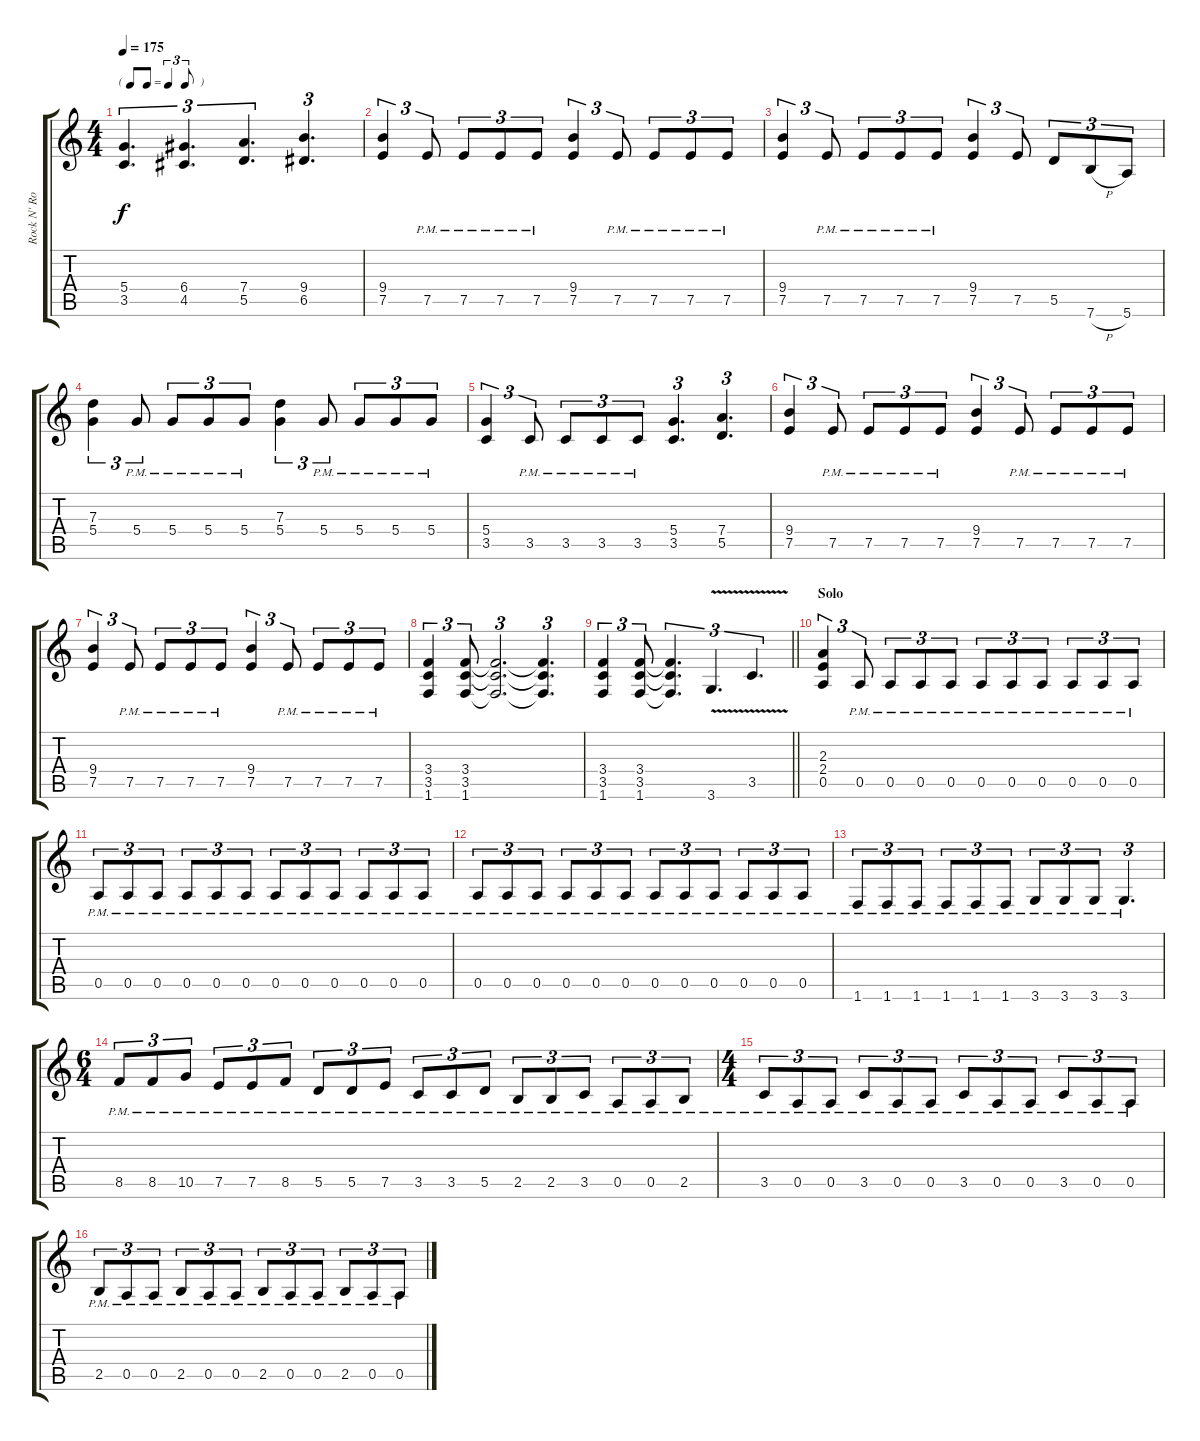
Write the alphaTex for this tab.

\track ("Rock N' Rolf" "Rock N' Ro") {instrument distortionguitar}
\staff {score tabs}
\tuning (E4 B3 G3 D3 A2 E2) {hide}
\ts (4 4)
\tf triplet8th
\tempo 175
\clef g2
\ks c
(5.4 3.5).4{d tu (3 2) dy f} (6.4 4.5).4{d tu (3 2)} (7.4 5.5).4{d tu (3 2)} (9.4 6.5).4{d tu (3 2)} |
(9.4 7.5).4{tu (3 2)} 7.5{pm}.8{tu (3 2)} 7.5{pm}.8{tu (3 2)} 7.5{pm}.8{tu (3 2)} 7.5{pm}.8{tu (3 2)} (9.4 7.5).4{tu (3 2)} 7.5{pm}.8{tu (3 2)} 7.5{pm}.8{tu (3 2)} 7.5{pm}.8{tu (3 2)} 7.5{pm}.8{tu (3 2)} |
(9.4 7.5).4{tu (3 2)} 7.5{pm}.8{tu (3 2)} 7.5{pm}.8{tu (3 2)} 7.5{pm}.8{tu (3 2)} 7.5{pm}.8{tu (3 2)} (9.4 7.5).4{tu (3 2)} 7.5.8{tu (3 2)} 5.5.8{tu (3 2)} 7.6{h}.8{tu (3 2)} 5.6.8{tu (3 2)} |
(7.3 5.4).4{tu (3 2)} 5.4{pm}.8{tu (3 2)} 5.4{pm}.8{tu (3 2)} 5.4{pm}.8{tu (3 2)} 5.4{pm}.8{tu (3 2)} (7.3 5.4).4{tu (3 2)} 5.4{pm}.8{tu (3 2)} 5.4{pm}.8{tu (3 2)} 5.4{pm}.8{tu (3 2)} 5.4{pm}.8{tu (3 2)} |
(5.4 3.5).4{tu (3 2)} 3.5{pm}.8{tu (3 2)} 3.5{pm}.8{tu (3 2)} 3.5{pm}.8{tu (3 2)} 3.5{pm}.8{tu (3 2)} (5.4 3.5).4{d tu (3 2)} (7.4 5.5).4{d tu (3 2)} |
(9.4 7.5).4{tu (3 2)} 7.5{pm}.8{tu (3 2)} 7.5{pm}.8{tu (3 2)} 7.5{pm}.8{tu (3 2)} 7.5{pm}.8{tu (3 2)} (9.4 7.5).4{tu (3 2)} 7.5{pm}.8{tu (3 2)} 7.5{pm}.8{tu (3 2)} 7.5{pm}.8{tu (3 2)} 7.5{pm}.8{tu (3 2)} |
(9.4 7.5).4{tu (3 2)} 7.5{pm}.8{tu (3 2)} 7.5{pm}.8{tu (3 2)} 7.5{pm}.8{tu (3 2)} 7.5{pm}.8{tu (3 2)} (9.4 7.5).4{tu (3 2)} 7.5{pm}.8{tu (3 2)} 7.5{pm}.8{tu (3 2)} 7.5{pm}.8{tu (3 2)} 7.5{pm}.8{tu (3 2)} |
(3.4 3.5 1.6).4{tu (3 2)} (3.4 3.5 1.6).8{tu (3 2)} (3.4{t} 3.5{t} 1.6{t}).2{d tu (3 2)} (3.4{t} 3.5{t} 1.6{t}).4{d tu (3 2)} |
\barLineRight lightlight
(3.4 3.5 1.6).4{tu (3 2)} (3.4 3.5 1.6).8{tu (3 2)} (3.4{t} 3.5{t} 1.6{t}).4{d tu (3 2)} 3.6{v}.4{d tu (3 2)} 3.5{v}.4{d tu (3 2)} |
\section ("" "Solo")
(2.3 2.4 0.5).4{tu (3 2)} 0.5{pm}.8{tu (3 2)} 0.5{pm}.8{tu (3 2)} 0.5{pm}.8{tu (3 2)} 0.5{pm}.8{tu (3 2)} 0.5{pm}.8{tu (3 2)} 0.5{pm}.8{tu (3 2)} 0.5{pm}.8{tu (3 2)} 0.5{pm}.8{tu (3 2)} 0.5{pm}.8{tu (3 2)} 0.5{pm}.8{tu (3 2)} |
0.5{pm}.8{tu (3 2)} 0.5{pm}.8{tu (3 2)} 0.5{pm}.8{tu (3 2)} 0.5{pm}.8{tu (3 2)} 0.5{pm}.8{tu (3 2)} 0.5{pm}.8{tu (3 2)} 0.5{pm}.8{tu (3 2)} 0.5{pm}.8{tu (3 2)} 0.5{pm}.8{tu (3 2)} 0.5{pm}.8{tu (3 2)} 0.5{pm}.8{tu (3 2)} 0.5{pm}.8{tu (3 2)} |
0.5{pm}.8{tu (3 2)} 0.5{pm}.8{tu (3 2)} 0.5{pm}.8{tu (3 2)} 0.5{pm}.8{tu (3 2)} 0.5{pm}.8{tu (3 2)} 0.5{pm}.8{tu (3 2)} 0.5{pm}.8{tu (3 2)} 0.5{pm}.8{tu (3 2)} 0.5{pm}.8{tu (3 2)} 0.5{pm}.8{tu (3 2)} 0.5{pm}.8{tu (3 2)} 0.5{pm}.8{tu (3 2)} |
1.6{pm}.8{tu (3 2)} 1.6{pm}.8{tu (3 2)} 1.6{pm}.8{tu (3 2)} 1.6{pm}.8{tu (3 2)} 1.6{pm}.8{tu (3 2)} 1.6{pm}.8{tu (3 2)} 3.6{pm}.8{tu (3 2)} 3.6{pm}.8{tu (3 2)} 3.6{pm}.8{tu (3 2)} 3.6{pm}.4{d tu (3 2)} |
\ts (6 4)
8.5{pm}.8{tu (3 2)} 8.5{pm}.8{tu (3 2)} 10.5{pm}.8{tu (3 2)} 7.5{pm}.8{tu (3 2)} 7.5{pm}.8{tu (3 2)} 8.5{pm}.8{tu (3 2)} 5.5{pm}.8{tu (3 2)} 5.5{pm}.8{tu (3 2)} 7.5{pm}.8{tu (3 2)} 3.5{pm}.8{tu (3 2)} 3.5{pm}.8{tu (3 2)} 5.5{pm}.8{tu (3 2)} 2.5{pm}.8{tu (3 2)} 2.5{pm}.8{tu (3 2)} 3.5{pm}.8{tu (3 2)} 0.5{pm}.8{tu (3 2)} 0.5{pm}.8{tu (3 2)} 2.5{pm}.8{tu (3 2)} |
\ts (4 4)
3.5{pm}.8{tu (3 2)} 0.5{pm}.8{tu (3 2)} 0.5{pm}.8{tu (3 2)} 3.5{pm}.8{tu (3 2)} 0.5{pm}.8{tu (3 2)} 0.5{pm}.8{tu (3 2)} 3.5{pm}.8{tu (3 2)} 0.5{pm}.8{tu (3 2)} 0.5{pm}.8{tu (3 2)} 3.5{pm}.8{tu (3 2)} 0.5{pm}.8{tu (3 2)} 0.5{pm}.8{tu (3 2)} |
2.5{pm}.8{tu (3 2)} 0.5{pm}.8{tu (3 2)} 0.5{pm}.8{tu (3 2)} 2.5{pm}.8{tu (3 2)} 0.5{pm}.8{tu (3 2)} 0.5{pm}.8{tu (3 2)} 2.5{pm}.8{tu (3 2)} 0.5{pm}.8{tu (3 2)} 0.5{pm}.8{tu (3 2)} 2.5{pm}.8{tu (3 2)} 0.5{pm}.8{tu (3 2)} 0.5{pm}.8{tu (3 2)}
